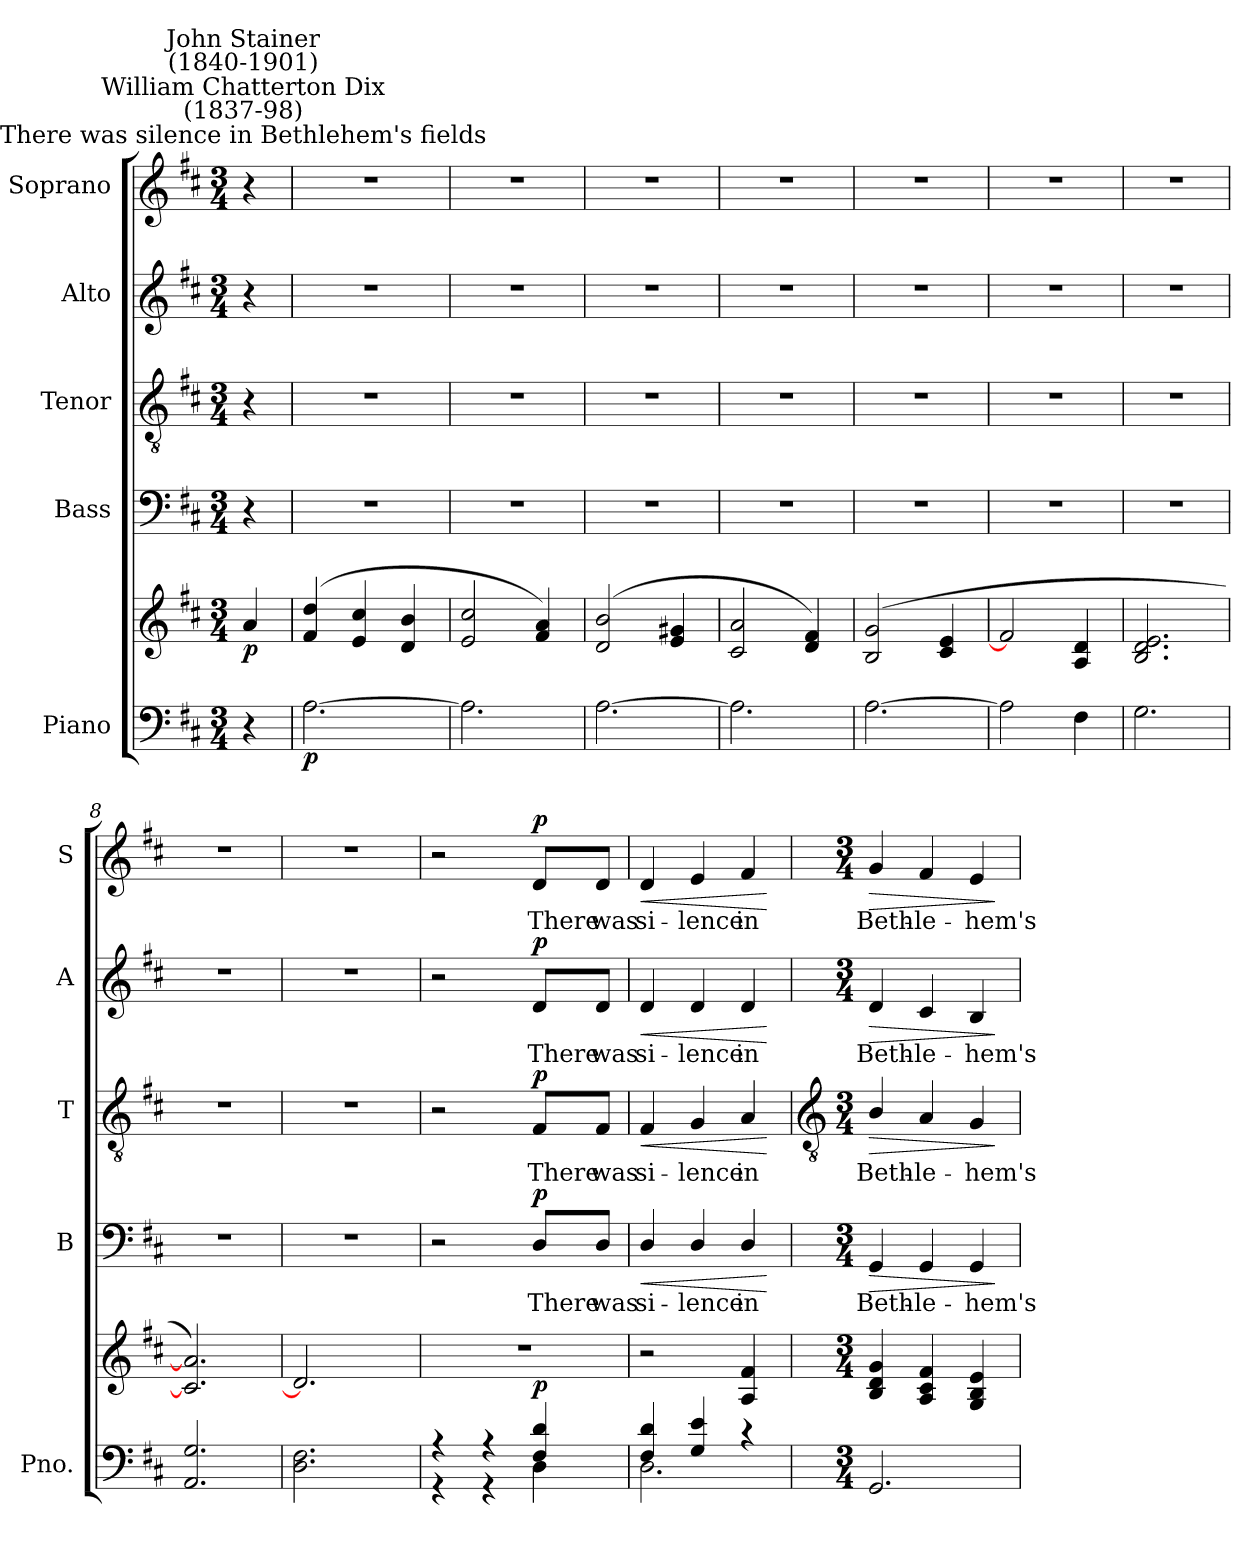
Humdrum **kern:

**kern	**kern	**dynam	**kern	**text	**dynam	**kern	**text	**dynam	**kern	**text	**dynam	**kern	**text	**dynam
*part5	*part5	*part5	*part4	*part4	*part4	*part3	*part3	*part3	*part2	*part2	*part2	*part1	*part1	*part1
*staff6	*staff5	*staff5/6	*staff4	*staff4	*staff4	*staff3	*staff3	*staff3	*staff2	*staff2	*staff2	*staff1	*staff1	*staff1
*I"Piano	*	*	*I"Bass	*	*	*I"Tenor	*	*	*I"Alto	*	*	*I"Soprano	*	*
*I'Pno.	*	*	*I'B	*	*	*I'T	*	*	*I'A	*	*	*I'S	*	*
*clefF4	*clefG2	*	*clefF4	*	*	*clefGv2	*	*	*clefG2	*	*	*clefG2	*	*
*k[f#c#]	*k[f#c#]	*	*k[f#c#]	*	*	*k[f#c#]	*	*	*k[f#c#]	*	*	*k[f#c#]	*	*
*D:	*D:	*	*D:	*	*	*D:	*	*	*D:	*	*	*D:	*	*
*M3/4	*M3/4	*	*M3/4	*	*	*M3/4	*	*	*M3/4	*	*	*M3/4	*	*
=	=	=	=	=	=	=	=	=	=	=	=	=	=	=
*^	*^	*	*	*	*	*	*	*	*	*	*	*	*	*
!	!	!	!	!	!	!	!	!	!	!	!	!	!	!LO:TX:a:cj:t=There was silence in Bethlehem's fields	!	!
!	!	!	!	!	!	!	!	!	!	!	!	!	!	!LO:TX:a:cj:t=William Chatterton Dix\n(1837-98)	!	!
!	!	!	!	!	!	!	!	!	!	!	!	!	!	!LO:TX:a:cj:t=John Stainer\n(1840-1901)	!	!
!	!	!	!	!LO:DY:b	!	!	!	!	!	!	!	!	!	!	!	!
4r	4ryy	4a	4ryy	p	4r	.	.	4r	.	.	4r	.	.	4r	.	.
=1	=1	=1	=1	=1	=1	=1	=1	=1	=1	=1	=1	=1	=1	=1	=1	=1
!	!LO:N:vis=1	!	!LO:N:vis=1	!LO:DY:b=2	!LO:N:vis=1	!	!	!LO:N:vis=1	!	!	!LO:N:vis=1	!	!	!LO:N:vis=1	!	!
[2.A\	2.ryy	(<4f# 4dd	2.ryy	p	2.r	.	.	2.r	.	.	2.r	.	.	2.r	.	.
.	.	4e 4cc#	.	.	.	.	.	.	.	.	.	.	.	.	.	.
.	.	4d 4b	.	.	.	.	.	.	.	.	.	.	.	.	.	.
=2	=2	=2	=2	=2	=2	=2	=2	=2	=2	=2	=2	=2	=2	=2	=2	=2
!	!LO:N:vis=1	!	!LO:N:vis=1	!	!LO:N:vis=1	!	!	!LO:N:vis=1	!	!	!LO:N:vis=1	!	!	!LO:N:vis=1	!	!
2.A\]	2.ryy	2e 2cc#	2.ryy	.	2.r	.	.	2.r	.	.	2.r	.	.	2.r	.	.
.	.	4f# 4a)	.	.	.	.	.	.	.	.	.	.	.	.	.	.
=3	=3	=3	=3	=3	=3	=3	=3	=3	=3	=3	=3	=3	=3	=3	=3	=3
!	!LO:N:vis=1	!	!LO:N:vis=1	!	!LO:N:vis=1	!	!	!LO:N:vis=1	!	!	!LO:N:vis=1	!	!	!LO:N:vis=1	!	!
[2.A\	2.ryy	(<2d 2b	2.ryy	.	2.r	.	.	2.r	.	.	2.r	.	.	2.r	.	.
.	.	4e 4g#X	.	.	.	.	.	.	.	.	.	.	.	.	.	.
=4	=4	=4	=4	=4	=4	=4	=4	=4	=4	=4	=4	=4	=4	=4	=4	=4
!	!LO:N:vis=1	!	!LO:N:vis=1	!	!LO:N:vis=1	!	!	!LO:N:vis=1	!	!	!LO:N:vis=1	!	!	!LO:N:vis=1	!	!
2.A\]	2.ryy	2c# 2a	2.ryy	.	2.r	.	.	2.r	.	.	2.r	.	.	2.r	.	.
.	.	4d 4f#)	.	.	.	.	.	.	.	.	.	.	.	.	.	.
=5	=5	=5	=5	=5	=5	=5	=5	=5	=5	=5	=5	=5	=5	=5	=5	=5
!	!LO:N:vis=1	!	!LO:N:vis=1	!	!LO:N:vis=1	!	!	!LO:N:vis=1	!	!	!LO:N:vis=1	!	!	!LO:N:vis=1	!	!
[2.A\	2.ryy	(<2B 2g	2.ryy	.	2.r	.	.	2.r	.	.	2.r	.	.	2.r	.	.
.	.	4c# 4e	.	.	.	.	.	.	.	.	.	.	.	.	.	.
=6	=6	=6	=6	=6	=6	=6	=6	=6	=6	=6	=6	=6	=6	=6	=6	=6
!	!LO:N:vis=1	!	!LO:N:vis=1	!	!LO:N:vis=1	!	!	!LO:N:vis=1	!	!	!LO:N:vis=1	!	!	!LO:N:vis=1	!	!
2A\]	2.ryy	2f#]	2.ryy	.	2.r	.	.	2.r	.	.	2.r	.	.	2.r	.	.
4F#\	.	4A 4d	.	.	.	.	.	.	.	.	.	.	.	.	.	.
=7	=7	=7	=7	=7	=7	=7	=7	=7	=7	=7	=7	=7	=7	=7	=7	=7
!	!LO:N:vis=1	!	!LO:N:vis=1	!	!LO:N:vis=1	!	!	!LO:N:vis=1	!	!	!LO:N:vis=1	!	!	!LO:N:vis=1	!	!
2.G\	2.ryy	2.B 2.d 2.e	2.ryy	.	2.r	.	.	2.r	.	.	2.r	.	.	2.r	.	.
=8	=8	=8	=8	=8	=8	=8	=8	=8	=8	=8	=8	=8	=8	=8	=8	=8
!	!LO:N:vis=1	!	!LO:N:vis=1	!	!LO:N:vis=1	!	!	!LO:N:vis=1	!	!	!LO:N:vis=1	!	!	!LO:N:vis=1	!	!
2.AA 2.G	2.ryy	2.c#] 2.a])	2.ryy	.	2.r	.	.	2.r	.	.	2.r	.	.	2.r	.	.
=9	=9	=9	=9	=9	=9	=9	=9	=9	=9	=9	=9	=9	=9	=9	=9	=9
!	!	!	!	!	!LO:N:vis=1	!	!	!LO:N:vis=1	!	!	!LO:N:vis=1	!	!	!LO:N:vis=1	!	!
2.D\ 2.F#\	2ryy	2.d]	2ryy	.	2.r	.	.	2.r	.	.	2.r	.	.	2.r	.	.
.	4ryy	.	4ryy	.	.	.	.	.	.	.	.	.	.	.	.	.
=10	=10	=10	=10	=10	=10	=10	=10	=10	=10	=10	=10	=10	=10	=10	=10	=10
!	!	!LO:N:vis=1	!	!	!	!	!	!	!	!	!	!	!	!	!	!
4r	4r	2.r	4ryy	.	2r	.	.	2r	.	.	2r	.	.	2r	.	.
4r	4r	.	2ryy	.	.	.	.	.	.	.	.	.	.	.	.	.
!	!	!	!	!LO:DY:a=2	!	!LO:LY:b	!LO:DY:b	!	!LO:LY:b	!LO:DY:b	!	!LO:LY:b	!LO:DY:b	!	!LO:LY:b	!LO:DY:b
4F#/ 4d/	4D\	.	.	p	8D/L	There	p	8F#/L	There	p	8d/L	There	p	8d/L	There	p
!	!	!	!	!	!	!LO:LY:b	!	!	!LO:LY:b	!	!	!LO:LY:b	!	!	!LO:LY:b	!
.	.	.	.	.	8D/J	was	.	8F#/J	was	.	8d/J	was	.	8d/J	was	.
=11	=11	=11	=11	=11	=11	=11	=11	=11	=11	=11	=11	=11	=11	=11	=11	=11
!	!	!	!	!	!	!LO:LY:b	!LO:HP:b	!	!LO:LY:b	!LO:HP:b	!	!LO:LY:b	!LO:HP:b	!	!LO:LY:b	!LO:HP:b
4F#/ 4d/	2.D\	2r	2ryy	.	4D/	si-	<	4F#	si-	<	4d	si-	<	4d	si-	<
!	!	!	!	!	!	!LO:LY:b	!	!	!LO:LY:b	!	!	!LO:LY:b	!	!	!LO:LY:b	!
4G/ 4e/	.	.	.	.	4D/	-lence	.	4G	-lence	.	4d	-lence	.	4e	-lence	.
!	!	!	!	!	!	!LO:LY:b	!	!	!LO:LY:b	!	!	!LO:LY:b	!	!	!LO:LY:b	!
4r	.	4A 4f#	4ryy	.	4D/	in	.	4A	in	.	4d	in	.	4f#	in	.
*v	*v	*	*	*	*	*	*	*	*	*	*	*	*	*	*	*
*	*v	*v	*	*	*	*	*	*	*	*	*	*	*	*	*
.	.	.	.	.	[	.	.	[	.	.	[	.	.	[
!!LO:LB:g=z
=12	=12	=12	=12	=12	=12	=12	=12	=12	=12	=12	=12	=12	=12	=12
*	*	*	*	*	*	*clefGv2	*	*	*	*	*	*	*	*
*M3/4	*M3/4	*	*M3/4	*	*	*M3/4	*	*	*M3/4	*	*	*M3/4	*	*
*^	*^	*	*	*	*	*	*	*	*	*	*	*	*	*
!	!	!	!	!	!	!LO:LY:b	!LO:HP:b	!	!LO:LY:b	!LO:HP:b	!	!LO:LY:b	!LO:HP:b	!	!LO:LY:b	!LO:HP:b
2.GG	4ryy	4B 4d 4g	4ryy	.	4GG	Beth-	>	4B/	Beth-	>	4d	Beth-	>	4g	Beth-	>
!	!	!	!	!	!	!LO:LY:b	!	!	!LO:LY:b	!	!	!LO:LY:b	!	!	!LO:LY:b	!
.	4ryy	4A 4c# 4f#	2ryy	.	4GG	-le-	.	4A	-le-	.	4c#	-le-	.	4f#	-le-	.
!	!	!	!	!	!	!LO:LY:b	!	!	!LO:LY:b	!	!	!LO:LY:b	!	!	!LO:LY:b	!
.	4ryy	4G 4B 4e	.	.	4GG	-hem's	.	4G	-hem's	.	4B	-hem's	.	4e	-hem's	.
*v	*v	*	*	*	*	*	*	*	*	*	*	*	*	*	*	*
*	*v	*v	*	*	*	*	*	*	*	*	*	*	*	*	*
.	.	.	.	.	]	.	.	]	.	.	]	.	.	]
=	=	=	=	=	=	=	=	=	=	=	=	=	=	=
*-	*-	*-	*-	*-	*-	*-	*-	*-	*-	*-	*-	*-	*-	*-
